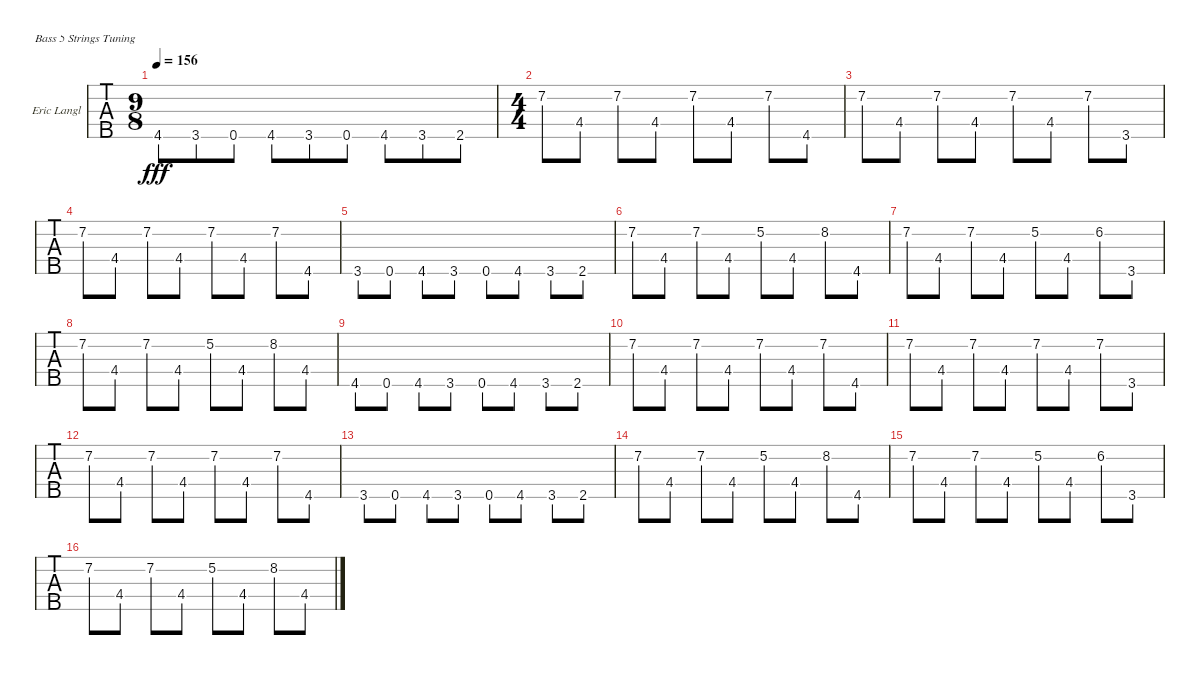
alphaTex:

\bracketExtendMode groupsimilarinstruments
\firstSystemTrackNameOrientation horizontal
\otherSystemsTrackNameOrientation horizontal
\track ("Eric Langlois" "Eric Langl") {instrument electricbassfinger}
\staff {tabs}
\tuning (G2 D2 A1 E1 B0)
\ts (9 8)
\tempo 156
\clef f4
\ks c
4.5.8{dy fff instrument electricbassfinger} 3.5.8 0.5.8 4.5.8 3.5.8 0.5.8 4.5.8 3.5.8 2.5.8 |
\ts (4 4)
7.2.8 4.4.8 7.2.8 4.4.8 7.2.8 4.4.8 7.2.8 4.5.8 |
7.2.8 4.4.8 7.2.8 4.4.8 7.2.8 4.4.8 7.2.8 3.5.8 |
7.2.8 4.4.8 7.2.8 4.4.8 7.2.8 4.4.8 7.2.8 4.5.8 |
3.5.8 0.5.8 4.5.8 3.5.8 0.5.8 4.5.8 3.5.8 2.5.8 |
7.2.8 4.4.8 7.2.8 4.4.8 5.2.8 4.4.8 8.2.8 4.5.8 |
7.2.8 4.4.8 7.2.8 4.4.8 5.2.8 4.4.8 6.2.8 3.5.8 |
7.2.8 4.4.8 7.2.8 4.4.8 5.2.8 4.4.8 8.2.8 4.4.8 |
4.5.8 0.5.8 4.5.8 3.5.8 0.5.8 4.5.8 3.5.8 2.5.8 |
7.2.8 4.4.8 7.2.8 4.4.8 7.2.8 4.4.8 7.2.8 4.5.8 |
7.2.8 4.4.8 7.2.8 4.4.8 7.2.8 4.4.8 7.2.8 3.5.8 |
7.2.8 4.4.8 7.2.8 4.4.8 7.2.8 4.4.8 7.2.8 4.5.8 |
3.5.8 0.5.8 4.5.8 3.5.8 0.5.8 4.5.8 3.5.8 2.5.8 |
7.2.8 4.4.8 7.2.8 4.4.8 5.2.8 4.4.8 8.2.8 4.5.8 |
7.2.8 4.4.8 7.2.8 4.4.8 5.2.8 4.4.8 6.2.8 3.5.8 |
7.2.8 4.4.8 7.2.8 4.4.8 5.2.8 4.4.8 8.2.8 4.4.8
